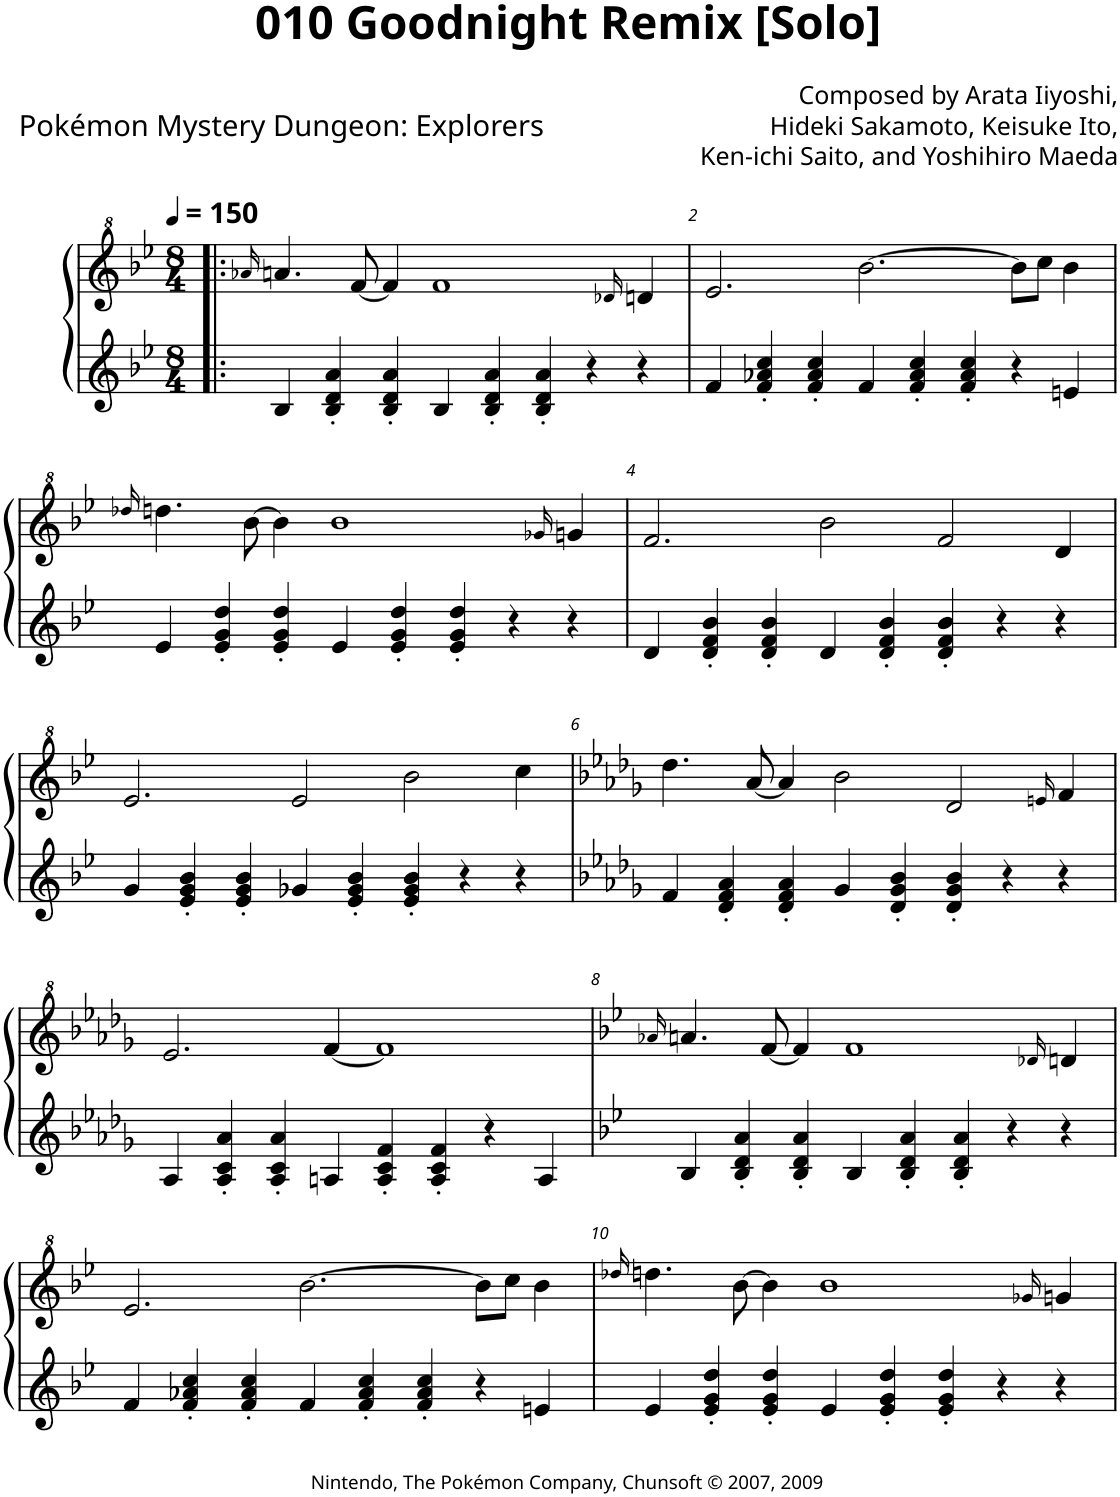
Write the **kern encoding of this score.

**kern	**kern
*part1	*part1
*staff2	*staff1
*I"Piano, Right	*
*I'Pno.	*
*clefG2	*clefG^2
*k[b-e-]	*k[b-e-]
*M8/4	*M8/4
*MM150	*MM150
=1!|:	=1!|:
.	16qaa-X/
4B-/	4.aan/
4B-/' 4d/' 4a/'	.
.	[8ff/
4B-/' 4d/' 4a/'	4ff/]
4B-/	1ff
4B-/' 4d/' 4a/'	.
4B-/' 4d/' 4a/'	.
4r	.
.	16qdd-X/
4r	4ddn/
=2	=2
4f/	2.ee-/
4f/' 4a-X/' 4cc/'	.
4f/' 4a-/' 4cc/'	.
4f/	[2.bb-\
4f/' 4a-/' 4cc/'	.
4f/' 4a-/' 4cc/'	.
4r	8bb-\L]
.	8ccc\J
4en/	4bb-\
!!LO:LB:g=z
=3	=3
.	16qddd-X/
4e-/	4.dddn\
4e-/' 4g/' 4dd/'	.
.	[8bb-\
4e-/' 4g/' 4dd/'	4bb-\]
4e-/	1bb-
4e-/' 4g/' 4dd/'	.
4e-/' 4g/' 4dd/'	.
4r	.
.	16qgg-X/
4r	4ggn/
=4	=4
4d/	2.ff/
4d/' 4f/' 4b-/'	.
4d/' 4f/' 4b-/'	.
4d/	2bb-\
4d/' 4f/' 4b-/'	.
4d/' 4f/' 4b-/'	2ff/
4r	.
4r	4dd/
!!LO:LB:g=z
=5	=5
4g/	2.ee-/
4e-/' 4g/' 4b-/'	.
4e-/' 4g/' 4b-/'	.
4g-X/	2ee-/
4e-/' 4g-/' 4b-/'	.
4e-/' 4g-/' 4b-/'	2bb-\
4r	.
4r	4ccc\
=6	=6
*k[b-e-a-d-g-]	*k[b-e-a-d-g-]
4f/	4.ddd-\
4d-/' 4f/' 4a-/'	.
.	[8aa-/
4d-/' 4f/' 4a-/'	4aa-/]
4g-/	2bb-\
4d-/' 4g-/' 4b-/'	.
4d-/' 4g-/' 4b-/'	2dd-/
4r	.
.	16qeen/
4r	4ff/
!!LO:LB:g=z
=7	=7
4A-/	2.ee-/
4A-/' 4c/' 4a-/'	.
4A-/' 4c/' 4a-/'	.
4An/	[4ff/
4A/' 4c/' 4f/'	1ff]
4A/' 4c/' 4f/'	.
4r	.
4A/	.
=8	=8
*k[b-e-]	*k[b-e-]
.	16qaa-X/
4B-/	4.aan/
4B-/' 4d/' 4a/'	.
.	[8ff/
4B-/' 4d/' 4a/'	4ff/]
4B-/	1ff
4B-/' 4d/' 4a/'	.
4B-/' 4d/' 4a/'	.
4r	.
.	16qdd-X/
4r	4ddn/
!!LO:LB:g=z
=9	=9
4f/	2.ee-/
4f/' 4a-X/' 4cc/'	.
4f/' 4a-/' 4cc/'	.
4f/	[2.bb-\
4f/' 4a-/' 4cc/'	.
4f/' 4a-/' 4cc/'	.
4r	8bb-\L]
.	8ccc\J
4en/	4bb-\
=10	=10
.	16qddd-X/
4e-/	4.dddn\
4e-/' 4g/' 4dd/'	.
.	[8bb-\
4e-/' 4g/' 4dd/'	4bb-\]
4e-/	1bb-
4e-/' 4g/' 4dd/'	.
4e-/' 4g/' 4dd/'	.
4r	.
.	16qgg-X/
4r	4ggn/
=	=
*-	*-
